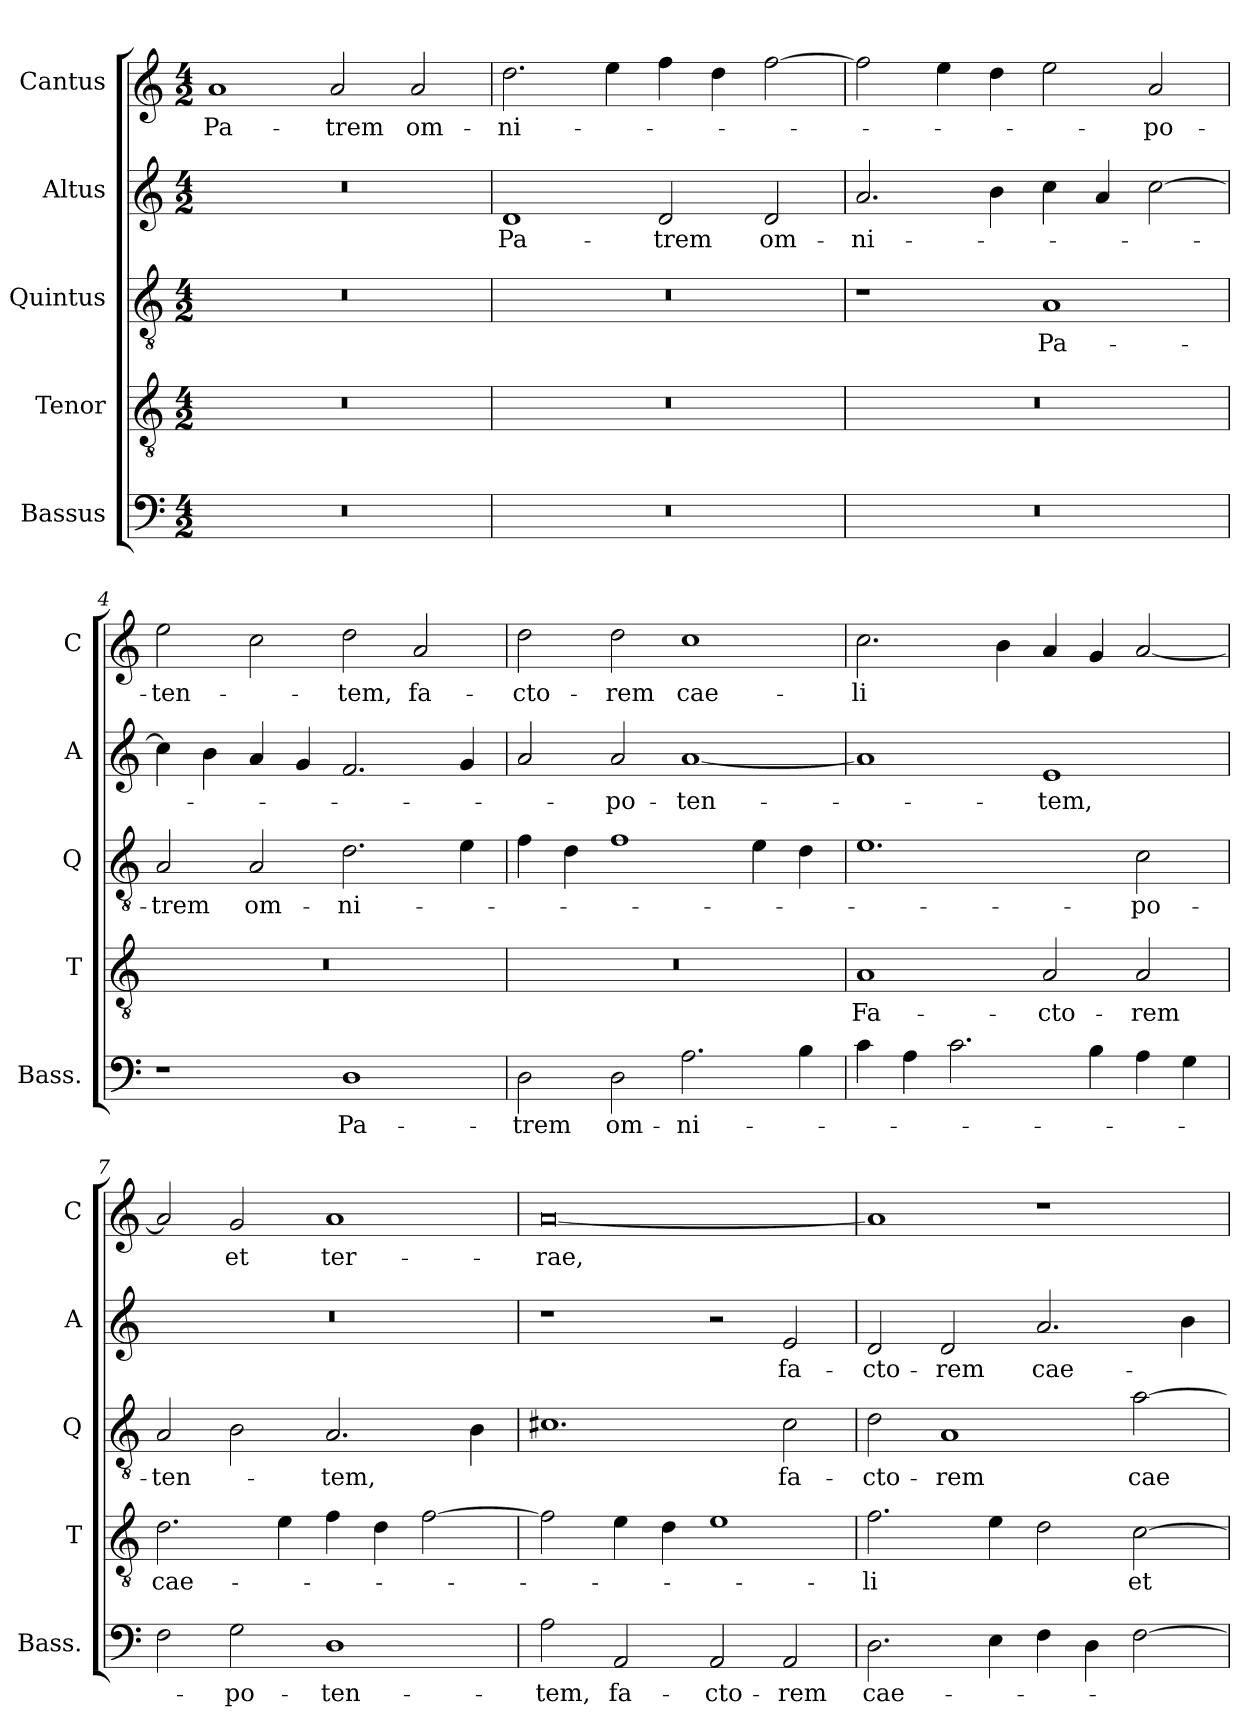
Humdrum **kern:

**kern	**text	**kern	**text	**kern	**text	**kern	**text	**kern	**text
*part5	*part5	*part4	*part4	*part3	*part3	*part2	*part2	*part1	*part1
*staff5	*staff5	*staff4	*staff4	*staff3	*staff3	*staff2	*staff2	*staff1	*staff1
*I"Bassus	*	*I"Tenor	*	*I"Quintus	*	*I"Altus	*	*I"Cantus	*
*I'Bass.	*	*I'T	*	*I'Q	*	*I'A	*	*I'C	*
*clefF4	*	*clefGv2	*	*clefGv2	*	*clefG2	*	*clefG2	*
*	*	*ITrd7c12	*	*ITrd7c12	*	*	*	*	*
*k[]	*	*k[]	*	*k[]	*	*k[]	*	*k[]	*
*C:	*	*C:	*	*C:	*	*C:	*	*C:	*
*M4/2	*	*M4/2	*	*M4/2	*	*M4/2	*	*M4/2	*
=1	=1	=1	=1	=1	=1	=1	=1	=1	=1
0r	.	0r	.	0r	.	0r	.	1a/	Pa-
.	.	.	.	.	.	.	.	2a/	-trem
.	.	.	.	.	.	.	.	2a/	om-
=2	=2	=2	=2	=2	=2	=2	=2	=2	=2
0r	.	0r	.	0r	.	1d/	Pa-	2.dd\	-ni-
.	.	.	.	.	.	.	.	4ee\	.
.	.	.	.	.	.	2d/	-trem	4ff\	.
.	.	.	.	.	.	.	.	4dd\	.
.	.	.	.	.	.	2d/	om-	[2ff\	.
=3	=3	=3	=3	=3	=3	=3	=3	=3	=3
0r	.	0r	.	1r	.	2.a/	-ni-	2ff\]	.
.	.	.	.	.	.	.	.	4ee\	.
.	.	.	.	.	.	4b\	.	4dd\	.
.	.	.	.	1AA/	Pa-	4cc\	.	2ee\	.
.	.	.	.	.	.	4a/	.	.	.
.	.	.	.	.	.	[2cc\	.	2a/	-po-
=4	=4	=4	=4	=4	=4	=4	=4	=4	=4
1r	.	0r	.	2AA/	-trem	4cc\]	.	2ee\	-ten-
.	.	.	.	.	.	4b\	.	.	.
.	.	.	.	2AA/	om-	4a/	.	2cc\	.
.	.	.	.	.	.	4g/	.	.	.
1D\	Pa-	.	.	2.D\	-ni-	2.f/	.	2dd\	-tem,
.	.	.	.	.	.	.	.	2a/	fa-
.	.	.	.	4E\	.	4g/	.	.	.
=5	=5	=5	=5	=5	=5	=5	=5	=5	=5
2D\	-trem	0r	.	4F\	.	2a/	.	2dd\	-cto-
.	.	.	.	4D\	.	.	.	.	.
2D\	om-	.	.	1F\	.	2a/	-po-	2dd\	-rem
2.A\	-ni-	.	.	.	.	[1a/	-ten-	1cc\	cae-
.	.	.	.	4E\	.	.	.	.	.
4B\	.	.	.	4D\	.	.	.	.	.
=6	=6	=6	=6	=6	=6	=6	=6	=6	=6
4c\	.	1AA/	Fa-	1.E\	.	1a/]	.	2.cc\	-li
4A\	.	.	.	.	.	.	.	.	.
2.c\	.	.	.	.	.	.	.	.	.
.	.	.	.	.	.	.	.	4b\	.
.	.	2AA/	-cto-	.	.	1e/	-tem,	4a/	.
4B\	.	.	.	.	.	.	.	4g/	.
4A\	.	2AA/	-rem	2C\	-po-	.	.	[2a/	.
4G\	.	.	.	.	.	.	.	.	.
=7	=7	=7	=7	=7	=7	=7	=7	=7	=7
2F\	.	2.D\	cae-	2AA/	-ten-	0r	.	2a/]	.
2G\	-po-	.	.	2BB\	.	.	.	2g/	et
.	.	4E\	.	.	.	.	.	.	.
1D\	-ten-	4F\	.	2.AA/	-tem,	.	.	1a/	ter-
.	.	4D\	.	.	.	.	.	.	.
.	.	[2F\	.	.	.	.	.	.	.
.	.	.	.	4BB\	.	.	.	.	.
=8	=8	=8	=8	=8	=8	=8	=8	=8	=8
2A\	-tem,	2F\]	.	1.C#X\	.	1r	.	[0a/	-rae,
2AA/	fa-	4E\	.	.	.	.	.	.	.
.	.	4D\	.	.	.	.	.	.	.
2AA/	-cto-	1E\	.	.	.	2r	.	.	.
2AA/	-rem	.	.	2C#\	fa-	2e/	fa-	.	.
=9	=9	=9	=9	=9	=9	=9	=9	=9	=9
2.D\	cae-	2.F\	-li	2D\	-cto-	2d/	-cto-	1a/]	.
.	.	.	.	1AA/	-rem	2d/	-rem	.	.
4E\	.	4E\	.	.	.	.	.	.	.
4F\	.	2D\	.	.	.	2.a/	cae-	1r	.
4D\	.	.	.	.	.	.	.	.	.
[2F\	.	[2C\	et	[2A\	cae-	.	.	.	.
.	.	.	.	.	.	4b\	.	.	.
=	=	=	=	=	=	=	=	=	=
*-	*-	*-	*-	*-	*-	*-	*-	*-	*-
